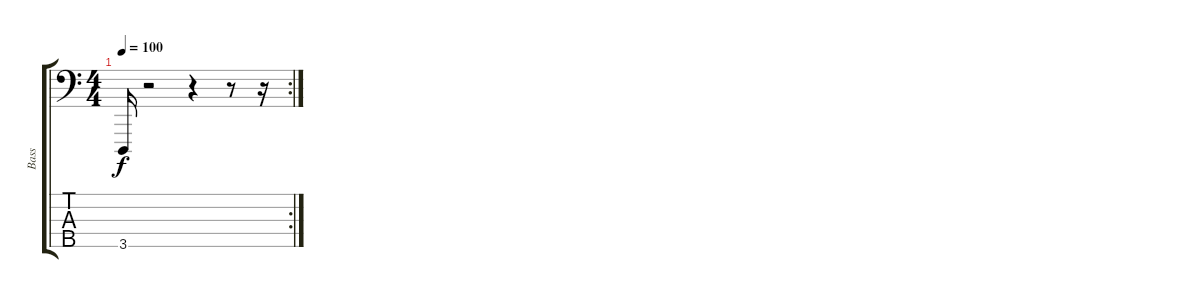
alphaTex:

\track ("Bass" "Bass") {instrument lead8bassandlead}
\staff {score tabs}
\tuning (G2 D2 A1 E1 B0) {hide}
\rc 2
\ts (4 4)
\tempo 100
\clef f4
\ks c
3.5.16{dy f} r.2 r.4 r.8 r.16
